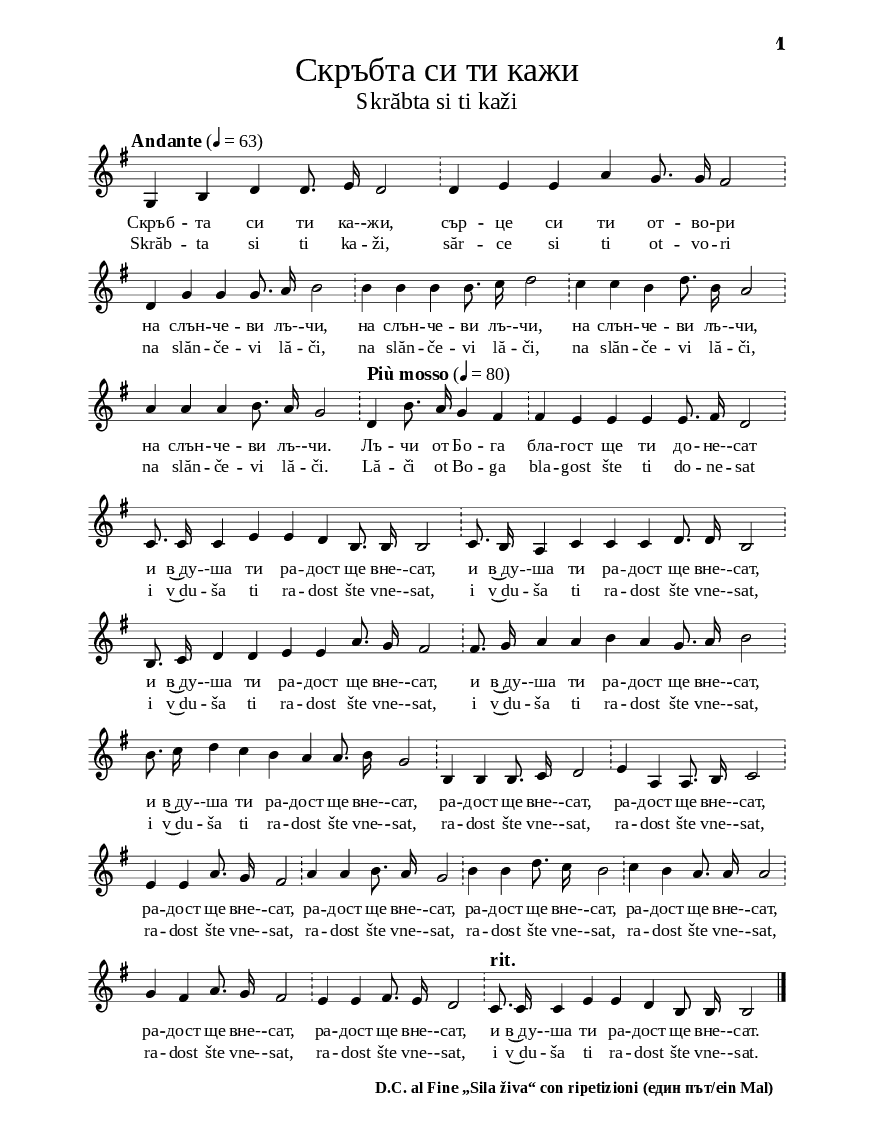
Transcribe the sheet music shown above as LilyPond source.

\version "2.24.3"

% include paper part and global functions
\include "include/globals.ily"

\bookpart {
  \label #'ref077
  \tocItem \markup "Скръбта си ти кажи – Skrăbta si ti kaži"
  \include "include/bookpart-paper.ily"
  \score {
    \include "include/score-layout.ily"

    \new Voice \relative c' {
      \clef treble
      \key g \major
      \autoBeamOff
      \omit Score.TimeSignature
      \cadenzaOn % allows custom bar lines
      \tempoFunc "Andante" 4 "63"
      \autoBeamOff

      g4 b d d8. e16 d 2  \bar "!"  d4 e e a g8. g16 fis2 \bar  "!" \break
      d4 g g g8. a16 b2 \bar "!" b4 b b b8. c16 d2 \bar "!" c4 c b d8. b16 a2 \bar "!"  \break
      a4 a4 a4  b8. a16 g2 \bar "!"
      \tempoFunc "Più mosso" 4 "80"
      d4 b'8. a16 g4 fis4 \bar "!" fis4 e e e e8. fis16 d2  \bar "!"  \break
      c8. c16 c4 e e d b8. b16 b2 \bar "!" c8. b16 a4 c4 c4 c4 d8. d16 b2 \bar "!"  \break
      b8. c16 d4 d e e a8. g16 fis2 \bar "!" fis8. g16 a4 a4 b a g8.  a16 b2 \bar "!"  \break
      b8. c16 d4 c b a a8. b16 g2  \bar "!"  b,4 b b8.c16 d2 \bar "!"
      e4 a, a8. b16 c2 \bar "!" \break e4 e4 a8. g16 fis2 \bar "!"  a4 a b8. a16 g2 \bar "!"

      b4b d8. c16 b2  \bar "!" c4b a8. a16 a2  \bar "!" \break g4 fis4 a8. g16 fis2 \bar "!"

      e4 e fis8. e16 d2 \bar "!" \tempo "rit." c8. c16 c4 e4 e d b8 b16 b2 \bar "|."  \break


    }

    \addlyrics {
      Скръб -- та си ти "ка-"  -- жи,
      сър -- це си ти от -- во -- ри
      на слън -- че -- ви "лъ-" -- чи,
      на слън -- че -- ви "лъ-" -- чи,
      на слън -- че -- ви "лъ-" -- чи,
      на слън -- че -- ви "лъ-" -- чи.
      Лъ -- чи от Бо -- га
      бла -- гост ще ти до -- "не-" -- сат
      и в~ду -- "-ша" ти ра -- дост ще "вне-" -- сат,
      и в~ду -- "-ша" ти ра -- дост ще "вне-" -- сат,
      и в~ду -- "-ша" ти ра -- дост ще "вне-" -- сат,
      и в~ду -- "-ша" ти ра -- дост ще "вне-" -- сат,
      и в~ду -- "-ша" ти ра -- дост ще "вне-" -- сат,
      ра -- дост ще "вне-" -- сат, ра -- дост ще "вне-" -- сат,
      ра -- дост ще "вне-" -- сат, ра -- дост ще "вне-" -- сат,
      ра -- дост ще "вне-" -- сат, ра -- дост ще "вне-" -- сат,
      ра -- дост ще "вне-" -- сат, ра -- дост ще "вне-" -- сат,
      и в~ду -- "-ша" ти ра -- дост ще "вне-" -- сат.}


      \addlyrics {
        Skrăb -- ta si ti ka  -- ži,
        săr -- ce si ti ot -- vo -- ri
        na slăn -- če -- vi lă -- či,
        na slăn -- če -- vi lă -- či,
        na slăn -- če -- vi lă -- či,
        na slăn -- če -- vi lă -- či.
        Lă -- či ot Bo -- ga
        bla -- gost šte ti do -- ne -- sat
        i v~du -- ša ti ra -- dost šte "vne-" -- sat,
        i v~du -- ša ti ra -- dost šte "vne-" -- sat,
        i v~du -- ša ti ra -- dost šte "vne-" -- sat,
        i v~du -- ša ti ra -- dost šte "vne-" -- sat,
        i v~du -- ša ti ra -- dost šte "vne-" -- sat,
        ra -- dost šte "vne-" -- sat, ra -- dost šte "vne-" -- sat,
        ra -- dost šte "vne-" -- sat, ra -- dost šte "vne-" -- sat,
        ra -- dost šte "vne-" -- sat, ra -- dost šte "vne-" -- sat,
        ra -- dost šte "vne-" -- sat, ra -- dost šte "vne-" -- sat,
        i v~du -- ša ti ra -- dost šte "vne-" -- sat.}

        \header {
          title = \titleFunc "Скръбта си ти кажи" "Skrăbta si ti kaži"
        }

        \midi{}

      } % score

      \markup \vspace #0.5
      \markup \dc-one "D.C. al Fine „Sila živa“ con ripetizioni (един път/ein Mal)"

      \pageBreak

      % include foreign translation(s) of the song
      \version "2.24.4"

\markup \fill-line { \fontsize #deTitleFontSize "Sprich du von deinem Gram" }
\markup \null
\markup \null

\markup \abs-fontsize #10 {
      \fill-line {
  \override #`(baseline-skip . ,deCoupletBaselineSkip)

  \column {
    \line { " " Sprich du von deinem Gram, }
    \line { " " öffne dein Herz unter den Sonnenstrahlen, }
    \line { " " unter den Sonnenstrahlen, }
    \line { " " unter den Sonnenstrahlen,}
    \line { " " unter den Sonnenstrahlen.}
    \line { " " Die Sonnenstrahlen von Gott werden dir Güte bringen}
    \line { " " und in deine Seele Freude tragen,}
    \line { " " und in deine Seele Freude tragen,}
    \line { " " und in deine Seele Freude tragen,}
    \line { " " und in deine Seele Freude tragen,}
    \line { " " und in deine Seele Freude tragen,}
    \line { " " Freude werden sie hineintragen, Freude werden sie hineintragen, }
    \line { " " Freude werden sie hineintragen, Freude werden sie hineintragen, }
    \line { " " Freude werden sie hineintragen, Freude werden sie hineintragen, }
    \line { " " Freude werden sie hineintragen, Freude werden sie hineintragen }
    \line { " " und sie werden in deine Seele Freude tragen.}
  }
      }
}




    } % bookpart
